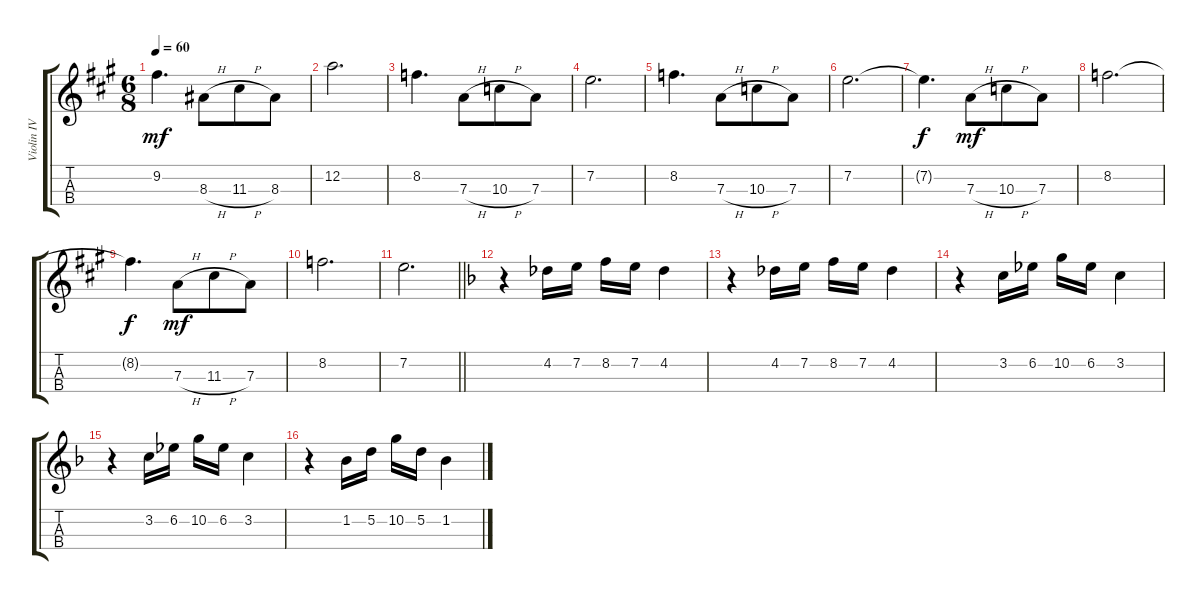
\track ("Violin IV" "Violin IV") {instrument stringensemble1}
\staff {score tabs}
\tuning (E5 A4 D4 G3) {hide}
\ts (6 8)
\tempo 60
\clef g2
\ks f#minor
9.2.4{d dy mf} 8.3{h}.8 11.3{h}.8 8.3.8 |
12.2.2{d} |
8.2.4{d} 7.3{h}.8 10.3{h}.8 7.3.8 |
7.2.2{d} |
8.2.4{d} 7.3{h}.8 10.3{h}.8 7.3.8 |
7.2.2{d} |
7.2{t}.4{d dy f} 7.3{h}.8{dy mf} 10.3{h}.8 7.3.8 |
8.2.2{d} |
8.2{t}.4{d dy f} 7.3{h}.8{dy mf} 11.3{h}.8 7.3.8 |
8.2.2{d} |
\barLineRight lightlight
7.2.2{d} |
\section ("" "")
\ks dminor
r.4 4.2.16 7.2.16 8.2.16 7.2.16 4.2.4 |
r.4 4.2.16 7.2.16 8.2.16 7.2.16 4.2.4 |
r.4 3.2.16 6.2.16 10.2.16 6.2.16 3.2.4 |
r.4 3.2.16 6.2.16 10.2.16 6.2.16 3.2.4 |
r.4 1.2.16 5.2.16 10.2.16 5.2.16 1.2.4
